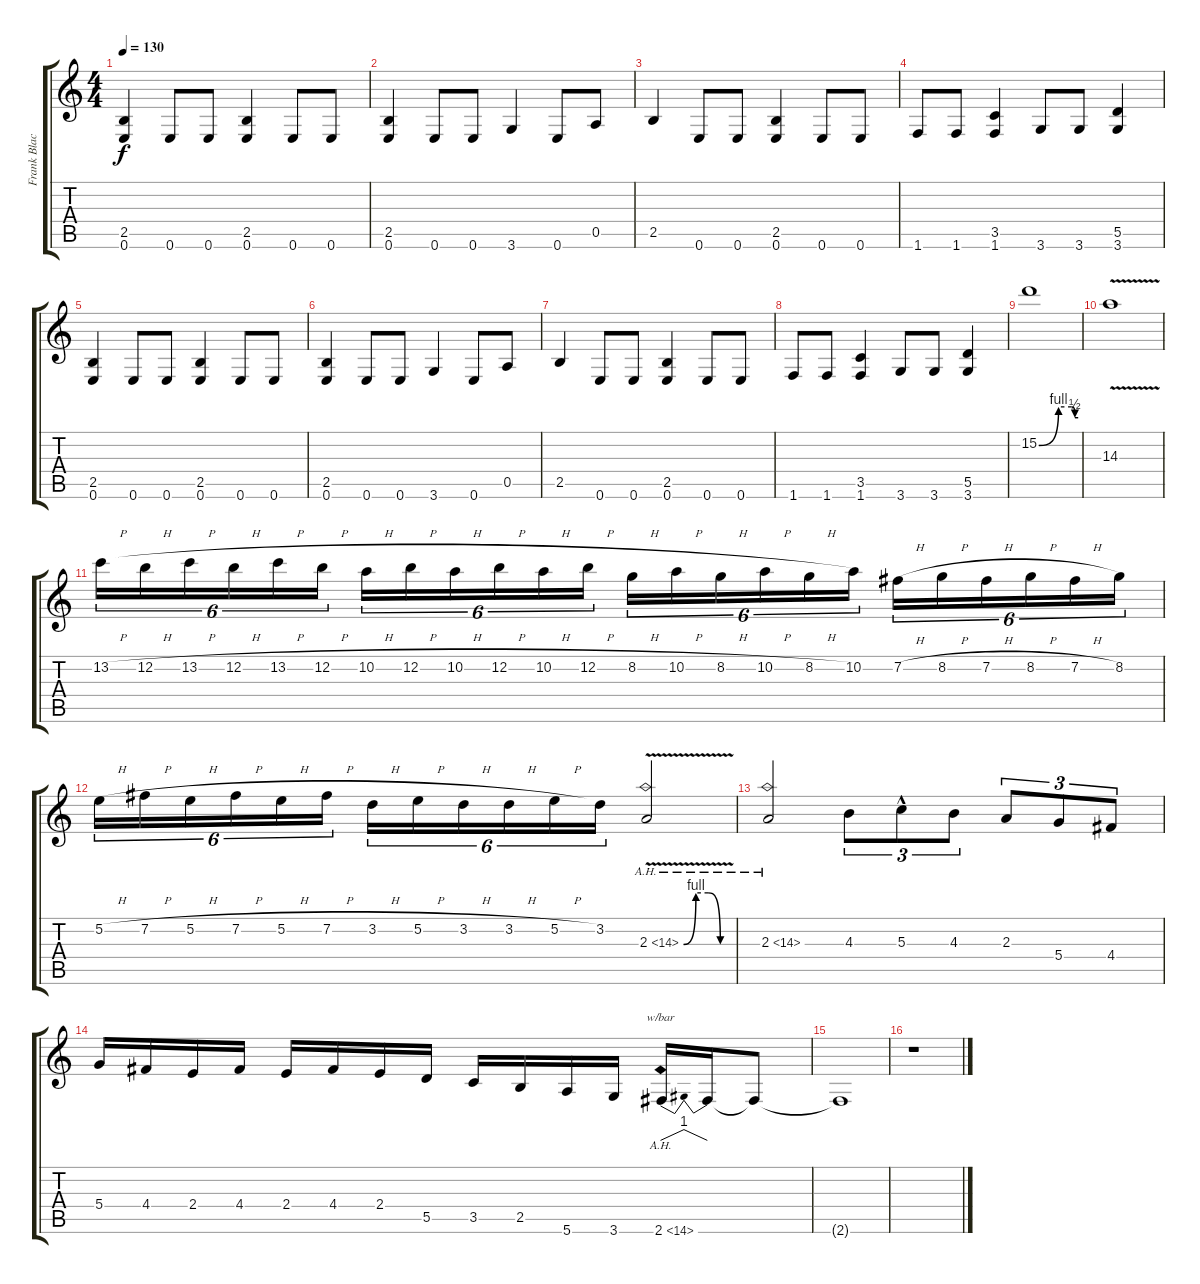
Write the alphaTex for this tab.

\track ("Frank Blackfire" "Frank Blac") {instrument distortionguitar}
\staff {score tabs}
\tuning (E4 B3 G3 D3 A2 E2) {hide}
\ts (4 4)
\tempo 130
\clef g2
\ks c
(2.5 0.6).4{dy f} 0.6.8 0.6.8 (2.5 0.6).4 0.6.8 0.6.8 |
(2.5 0.6).4 0.6.8 0.6.8 3.6.4 0.6.8 0.5.8 |
2.5.4 0.6.8 0.6.8 (2.5 0.6).4 0.6.8 0.6.8 |
1.6.8 1.6.8 (3.5 1.6).4 3.6.8 3.6.8 (5.5 3.6).4 |
(2.5 0.6).4 0.6.8 0.6.8 (2.5 0.6).4 0.6.8 0.6.8 |
(2.5 0.6).4 0.6.8 0.6.8 3.6.4 0.6.8 0.5.8 |
2.5.4 0.6.8 0.6.8 (2.5 0.6).4 0.6.8 0.6.8 |
1.6.8 1.6.8 (3.5 1.6).4 3.6.8 3.6.8 (5.5 3.6).4 |
15.2{be (custom 0 0 30 4 50 4 55 2 60 2)}.1 |
14.3{v}.1 |
13.2{h}.16{tu (6 4)} 12.2{h}.16{tu (6 4)} 13.2{h}.16{tu (6 4)} 12.2{h}.16{tu (6 4)} 13.2{h}.16{tu (6 4)} 12.2{h}.16{tu (6 4)} 10.2{h}.16{tu (6 4)} 12.2{h}.16{tu (6 4)} 10.2{h}.16{tu (6 4)} 12.2{h}.16{tu (6 4)} 10.2{h}.16{tu (6 4)} 12.2{h}.16{tu (6 4)} 8.2{h}.16{tu (6 4)} 10.2{h}.16{tu (6 4)} 8.2{h}.16{tu (6 4)} 10.2{h}.16{tu (6 4)} 8.2{h}.16{tu (6 4)} 10.2.16{tu (6 4)} 7.2{h}.16{tu (6 4)} 8.2{h}.16{tu (6 4)} 7.2{h}.16{tu (6 4)} 8.2{h}.16{tu (6 4)} 7.2{h}.16{tu (6 4)} 8.2.16{tu (6 4)} |
5.2{h}.16{tu (6 4)} 7.2{h}.16{tu (6 4)} 5.2{h}.16{tu (6 4)} 7.2{h}.16{tu (6 4)} 5.2{h}.16{tu (6 4)} 7.2{h}.16{tu (6 4)} 3.2{h}.16{tu (6 4)} 5.2{h}.16{tu (6 4)} 3.2{h}.16{tu (6 4)} 3.2{h}.16{tu (6 4)} 5.2{h}.16{tu (6 4)} 3.2.16{tu (6 4)} 2.3{be (custom 0 0 15 4 30 4 45 0 60 0) ah 12 v}.2{instrument guitarharmonics} |
2.3{ah 12}.2 4.3.8{tu (3 2) instrument distortionguitar} 5.3{hac}.8{tu (3 2)} 4.3.8{tu (3 2)} 2.3.8{tu (3 2)} 5.4.8{tu (3 2)} 4.4.8{tu (3 2)} |
5.4.16 4.4.16 2.4.16 4.4.16 2.4.16 4.4.16 2.4.16 5.5.16 3.5.16 2.5.16 5.6.16 3.6.16 2.6{ah 12}.16{tbe (dip default 0 0 15 4 45 4 60 0) instrument guitarharmonics} 2.6{t}.16 2.6{t}.8 |
2.6{t}.1 |
r.1
